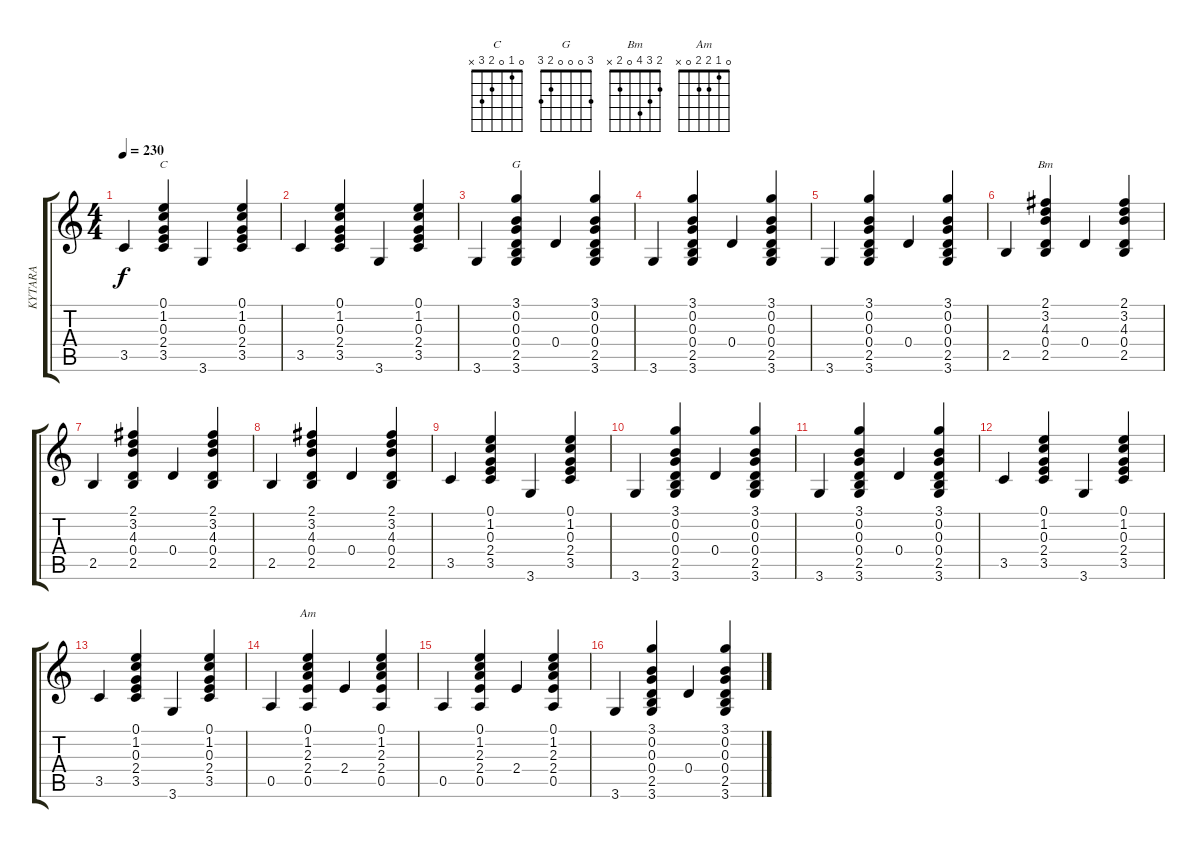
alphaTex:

\track ("KYTARA" "KYTARA") {instrument acousticguitarnylon}
\staff {score tabs}
\tuning (E4 B3 G3 D3 A2 E2) {hide}
\chord ("C" 0 1 0 2 3 x)
\chord ("G" 3 0 0 0 2 3)
\chord ("Bm" 2 3 4 0 2 x)
\chord ("Am" 0 1 2 2 0 x)
\ts (4 4)
\tempo 230
\clef g2
\ks c
3.5.4{dy f} (0.1 1.2 0.3 2.4 3.5).4{ch "C"} 3.6.4 (0.1 1.2 0.3 2.4 3.5).4 |
3.5.4 (0.1 1.2 0.3 2.4 3.5).4 3.6.4 (0.1 1.2 0.3 2.4 3.5).4 |
3.6.4 (3.1 0.2 0.3 0.4 2.5 3.6).4{ch "G"} 0.4.4 (3.1 0.2 0.3 0.4 2.5 3.6).4 |
3.6.4 (3.1 0.2 0.3 0.4 2.5 3.6).4 0.4.4 (3.1 0.2 0.3 0.4 2.5 3.6).4 |
3.6.4 (3.1 0.2 0.3 0.4 2.5 3.6).4 0.4.4 (3.1 0.2 0.3 0.4 2.5 3.6).4 |
2.5.4 (2.1 3.2 4.3 0.4 2.5).4{ch "Bm"} 0.4.4 (2.1 3.2 4.3 0.4 2.5).4 |
2.5.4 (2.1 3.2 4.3 0.4 2.5).4 0.4.4 (2.1 3.2 4.3 0.4 2.5).4 |
2.5.4 (2.1 3.2 4.3 0.4 2.5).4 0.4.4 (2.1 3.2 4.3 0.4 2.5).4 |
3.5.4 (0.1 1.2 0.3 2.4 3.5).4 3.6.4 (0.1 1.2 0.3 2.4 3.5).4 |
3.6.4 (3.1 0.2 0.3 0.4 2.5 3.6).4 0.4.4 (3.1 0.2 0.3 0.4 2.5 3.6).4 |
3.6.4 (3.1 0.2 0.3 0.4 2.5 3.6).4 0.4.4 (3.1 0.2 0.3 0.4 2.5 3.6).4 |
3.5.4 (0.1 1.2 0.3 2.4 3.5).4 3.6.4 (0.1 1.2 0.3 2.4 3.5).4 |
3.5.4 (0.1 1.2 0.3 2.4 3.5).4 3.6.4 (0.1 1.2 0.3 2.4 3.5).4 |
0.5.4 (0.1 1.2 2.3 2.4 0.5).4{ch "Am"} 2.4.4 (0.1 1.2 2.3 2.4 0.5).4 |
0.5.4 (0.1 1.2 2.3 2.4 0.5).4 2.4.4 (0.1 1.2 2.3 2.4 0.5).4 |
3.6.4 (3.1 0.2 0.3 0.4 2.5 3.6).4 0.4.4 (3.1 0.2 0.3 0.4 2.5 3.6).4
